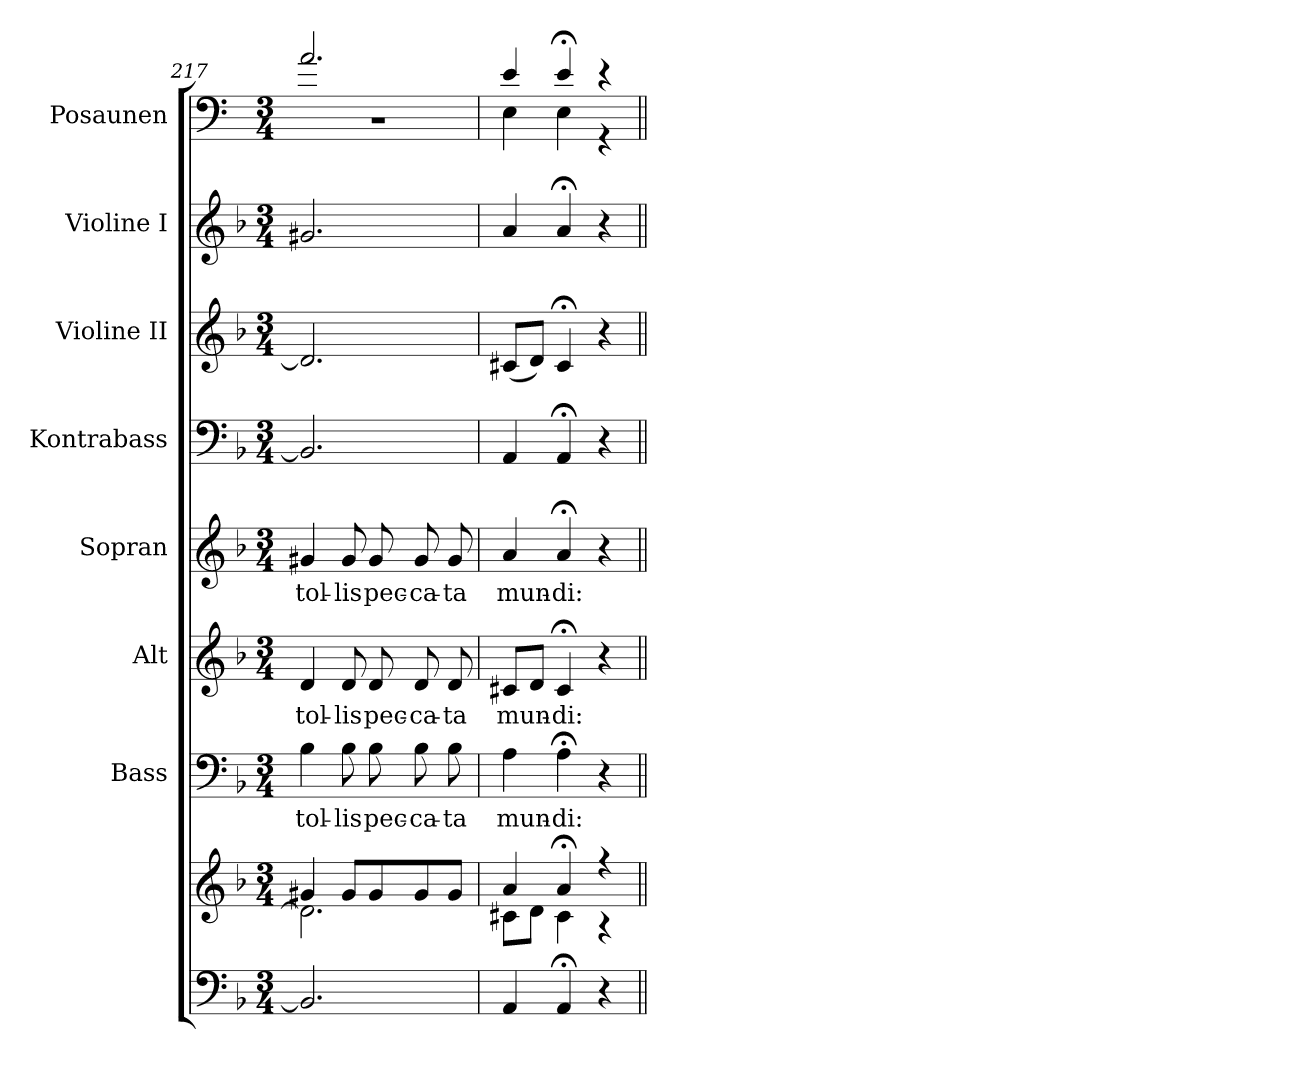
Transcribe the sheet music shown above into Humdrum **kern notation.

**kern	**kern	**kern	**text	**kern	**text	**kern	**text	**kern	**kern	**kern	**kern
*part8	*part8	*part7	*part7	*part6	*part6	*part5	*part5	*part4	*part3	*part2	*part1
*staff9	*staff8	*staff7	*staff7	*staff6	*staff6	*staff5	*staff5	*staff4	*staff3	*staff2	*staff1
*	*	*I"Bass	*	*I"Alt	*	*I"Sopran	*	*I"Kontrabass	*I"Violine II	*I"Violine I	*I"Posaunen
*	*	*I'B.	*	*I'A.	*	*I'S.	*	*I'Kb.	*I'Vl. II	*I'Vl. I	*I'Pos.
*clefF4	*clefG2	*clefF4	*	*clefG2	*	*clefG2	*	*clefF4	*clefG2	*clefG2	*clefF4
*	*	*	*	*	*	*	*	*ITrd7c12	*	*	*ITrd4c7
*k[b-]	*k[b-]	*k[b-]	*	*k[b-]	*	*k[b-]	*	*k[b-]	*k[b-]	*k[b-]	*k[b-]
*F:	*F:	*F:	*	*F:	*	*F:	*	*F:	*F:	*F:	*F:
*M3/4	*M3/4	*M3/4	*	*M3/4	*	*M3/4	*	*M3/4	*M3/4	*M3/4	*M3/4
=217	=217	=217	=217	=217	=217	=217	=217	=217	=217	=217	=217
*	*^	*	*	*	*	*	*	*	*	*	*^
!	!	!	!	!LO:LY:b	!	!LO:LY:b	!	!LO:LY:b	!	!	!	!	!LO:N:vis=1
2.BB-/]	4g#X/	2.d\]	4B-\	tol-	4d/	tol-	4g#X/	tol-	2.BBB-/]	2.d/]	2.g#X/	2.d/	2.r
!	!	!	!	!LO:LY:b	!	!LO:LY:b	!	!LO:LY:b	!	!	!	!	!
.	8g#/L	.	8B-\	-lis	8d/	-lis	8g#/	-lis	.	.	.	.	.
!	!	!	!	!LO:LY:b	!	!LO:LY:b	!	!LO:LY:b	!	!	!	!	!
.	8g#/	.	8B-\	pec-	8d/	pec-	8g#/	pec-	.	.	.	.	.
!	!	!	!	!LO:LY:b	!	!LO:LY:b	!	!LO:LY:b	!	!	!	!	!
.	8g#/	.	8B-\	-ca-	8d/	-ca-	8g#/	-ca-	.	.	.	.	.
!	!	!	!	!LO:LY:b	!	!LO:LY:b	!	!LO:LY:b	!	!	!	!	!
.	8g#/J	.	8B-\	-ta	8d/	-ta	8g#/	-ta	.	.	.	.	.
=218	=218	=218	=218	=218	=218	=218	=218	=218	=218	=218	=218	=218	=218
!	!	!	!	!LO:LY:b	!	!LO:LY:b	!	!LO:LY:b	!	!	!	!	!
4AA/	4a/	8c#X\L	4A\	mun-	8c#X/L	mun-	4a/	mun-	4AAA/	(<8c#X/L	4a/	4A/	4AA\
.	.	8d\J	.	.	8d/J	.	.	.	.	8d/J)	.	.	.
!	!	!	!	!LO:LY:b	!	!LO:LY:b	!	!LO:LY:b	!	!	!	!	!
4AA;</	4a;</	4c#\	4A;<\	-di:	4c#;</	-di:	4a;</	-di:	4AAA;</	4c#;</	4a;</	4A;</	4AA\
4r	4r	4r	4r	.	4r	.	4r	.	4r	4r	4r	4r	4r
*	*v	*v	*	*	*	*	*	*	*	*	*	*v	*v
=||	=||	=||	=||	=||	=||	=||	=||	=||	=||	=||	=||
*-	*-	*-	*-	*-	*-	*-	*-	*-	*-	*-	*-
